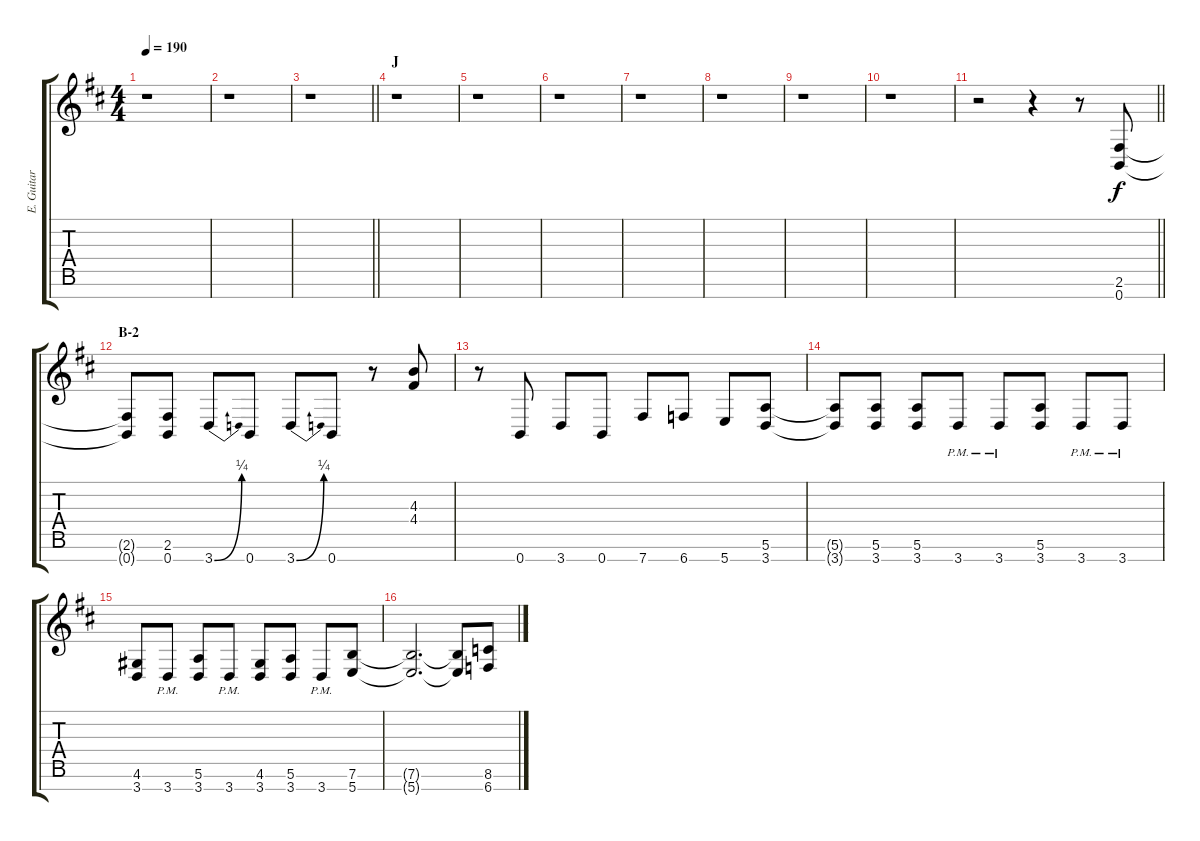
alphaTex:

\track ("E. Guitar I" "E. Guitar ") {instrument overdrivenguitar}
\staff {score tabs}
\tuning (E4 B3 G3 D3 A2 E2 B1) {hide}
\ts (4 4)
\tempo 190
\clef g2
\ks d
r.1{dy f} |
r.1 |
\barLineRight lightlight
r.1 |
\section ("" "J")
r.1 |
r.1 |
r.1 |
r.1 |
r.1 |
r.1 |
r.1 |
\barLineRight lightlight
r.2 r.4 r.8 (2.6 0.7).8 |
\section ("" "B-2")
(2.6{t} 0.7{t}).8 (2.6 0.7).8 3.7{be (bend 0 0 60 1)}.8 0.7.8 3.7{be (bend 0 0 60 1)}.8 0.7.8 r.8 (4.3 4.4).8 |
r.8 0.7.8 3.7.8 0.7.8 7.7.8 6.7.8 5.7.8 (5.6 3.7).8 |
(5.6{t} 3.7{t}).8 (5.6 3.7).8 (5.6 3.7).8 3.7{pm}.8 3.7{pm}.8 (5.6 3.7).8 3.7{pm}.8 3.7{pm}.8 |
(4.6 3.7).8 3.7{pm}.8 (5.6 3.7).8 3.7{pm}.8 (4.6 3.7).8 (5.6 3.7).8 3.7{pm}.8 (7.6 5.7).8 |
(7.6{t} 5.7{t}).2{d} (7.6{t} 5.7{t}).8 (8.6 6.7).8
